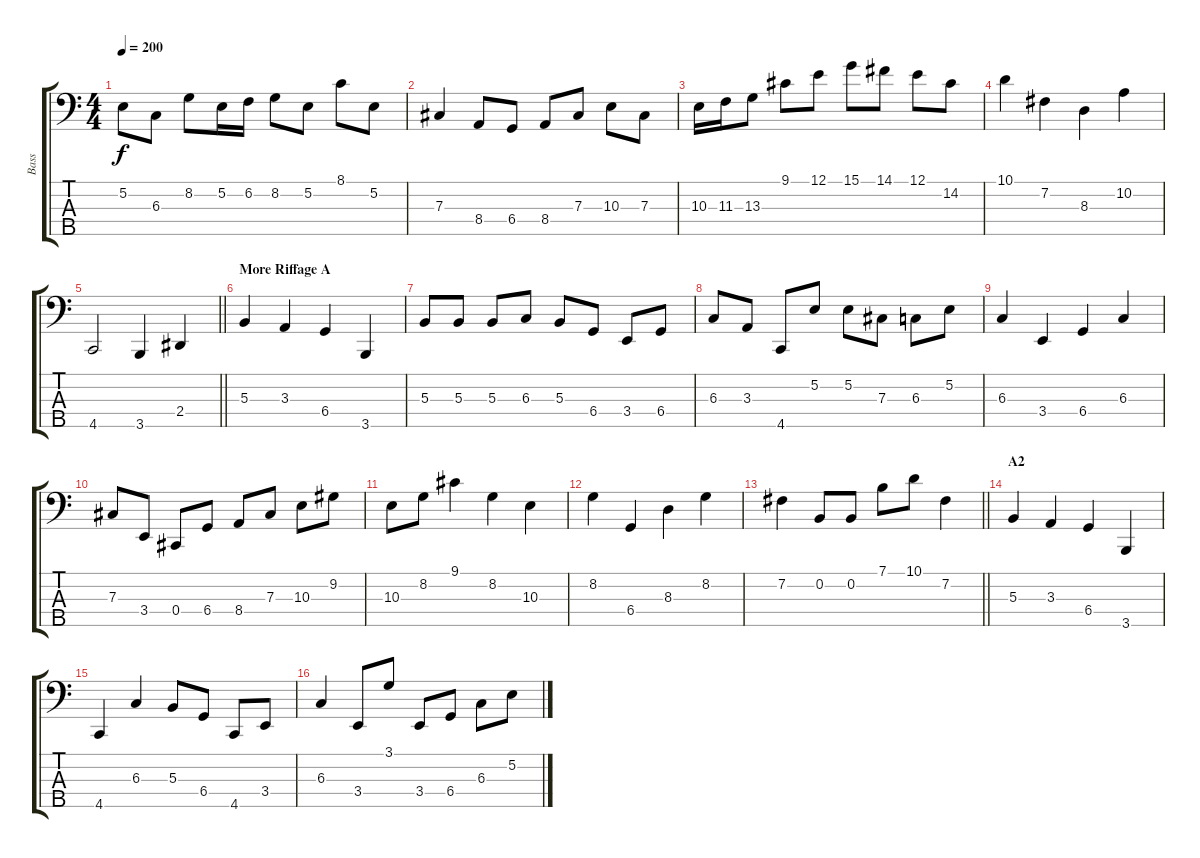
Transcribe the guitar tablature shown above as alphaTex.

\track ("Bass" "Bass") {instrument electricbassfinger}
\staff {score tabs}
\tuning (E2 B1 Gb1 Db1 Ab0) {hide}
\ts (4 4)
\tempo 200
\clef f4
\ks c
5.2.8{dy f} 6.3.8 8.2.8 5.2.16 6.2.16 8.2.8 5.2.8 8.1.8 5.2.8 |
7.3.4 8.4.8 6.4.8 8.4.8 7.3.8 10.3.8 7.3.8 |
10.3.16 11.3.16 13.3.8 9.1.8 12.1.8 15.1.8 14.1.8 12.1.8 14.2.8 |
10.1.4{volume 11} 7.2.4 8.3.4 10.2.4 |
\barLineRight lightlight
4.5.2 3.5.4 2.4.4 |
\section ("" "More Riffage A")
5.3.4 3.3.4 6.4.4 3.5.4 |
5.3.8 5.3.8 5.3.8 6.3.8 5.3.8 6.4.8 3.4.8 6.4.8 |
6.3.8 3.3.8 4.5.8 5.2.8 5.2.8 7.3.8 6.3.8 5.2.8 |
6.3.4 3.4.4 6.4.4 6.3.4 |
7.3.8 3.4.8 0.4.8 6.4.8 8.4.8 7.3.8 10.3.8 9.2.8 |
10.3.8 8.2.8 9.1.4 8.2.4 10.3.4 |
8.2.4 6.4.4 8.3.4 8.2.4 |
\barLineRight lightlight
7.2.4 0.2.8 0.2.8 7.1.8 10.1.8 7.2.4 |
\section ("" "A2")
5.3.4 3.3.4 6.4.4 3.5.4 |
4.5.4 6.3.4 5.3.8 6.4.8 4.5.8 3.4.8 |
6.3.4 3.4.8 3.1.8 3.4.8 6.4.8 6.3.8 5.2.8
